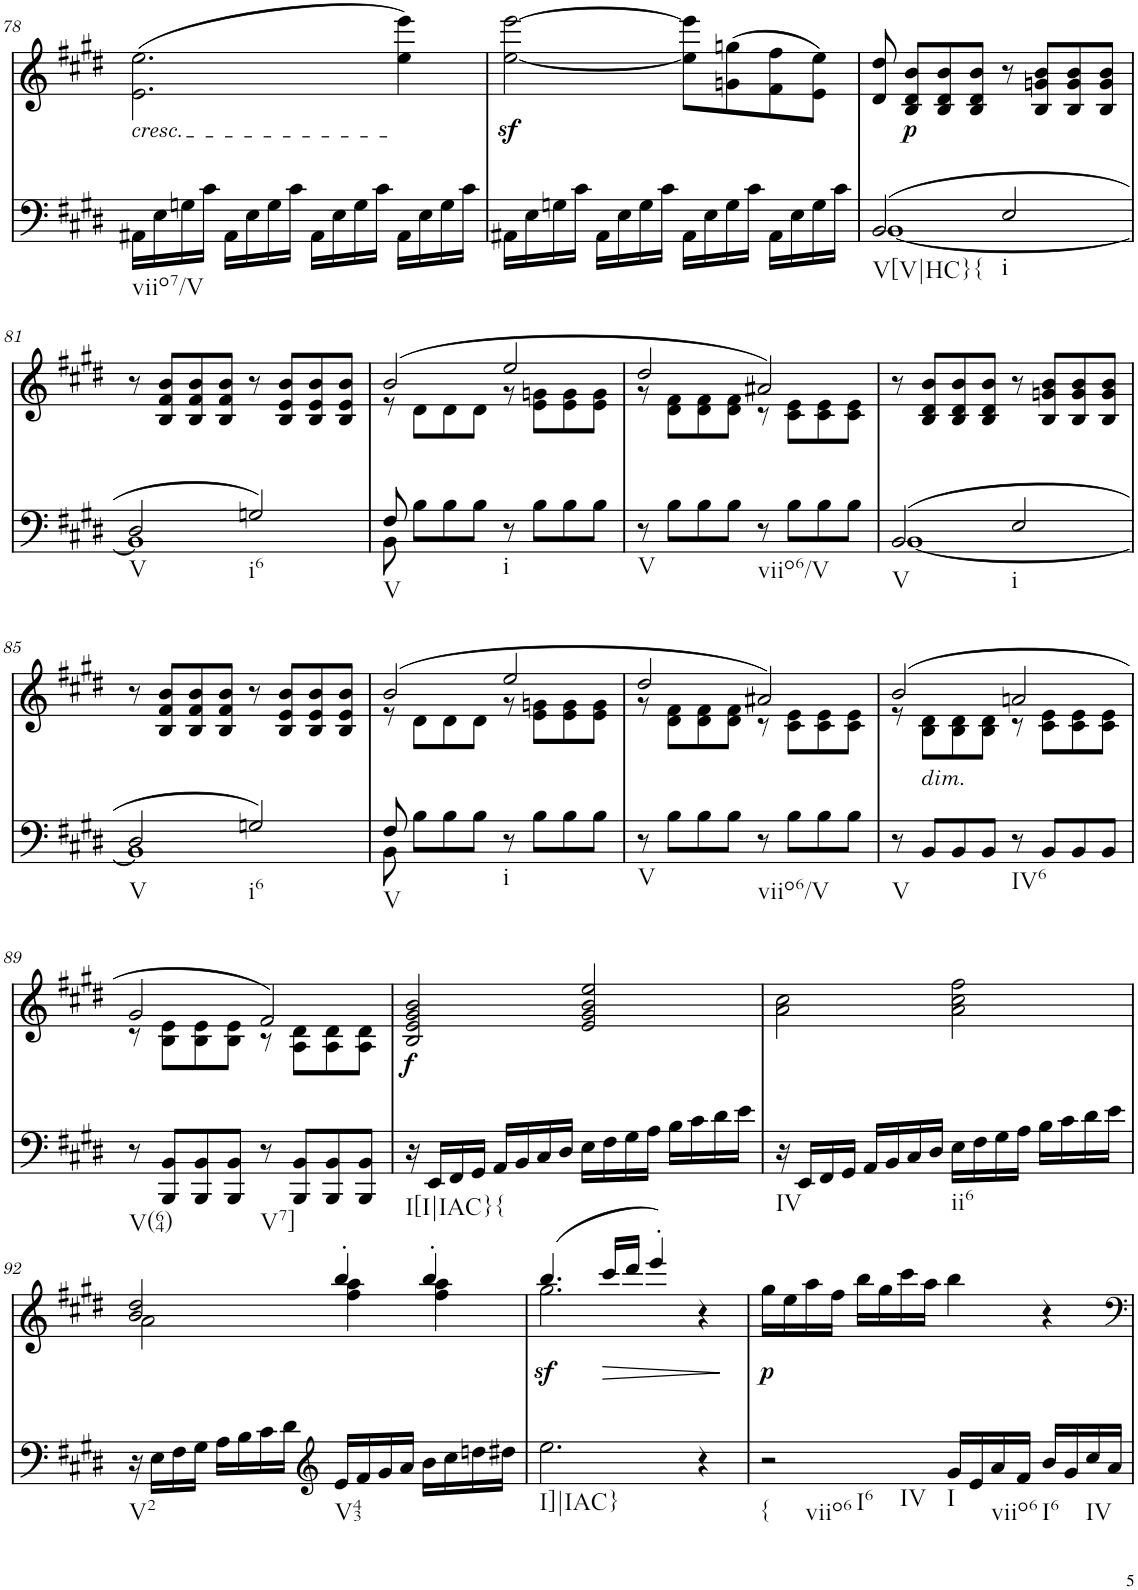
**kern	**kern	**text	**dynam
*part2	*part1	*part1	*part1
*staff2	*staff1	*staff1	*staff1
*I"piano	*I"piano	*	*
*I'Pno	*I'Pno	*	*
!!LO:PB:g=z
*clefF4	*clefG2	*	*
*k[f#c#g#d#]	*k[f#c#g#d#]	*	*
*E:	*E:	*	*
*M4/4	*M4/4	*	*
=78	=78	=78	=78
!	!LO:TX:b:i:t=cresc.	!	!
!LO:TX:b:t=viio7/V	!	!	!
!	!	!LO:LY:b	!
16AA#X\LL	(2.e\ 2.ee\	<	.
16E\	.	.	.
16Gn\	.	.	.
16c#\JJ	.	.	.
16AA#\LL	.	.	.
16E\	.	.	.
16G\	.	.	.
16c#\JJ	.	.	.
16AA#\LL	.	.	.
16E\	.	.	.
16G\	.	.	.
16c#\JJ	.	.	.
16AA#\LL	4ee\ 4eee\)	.	.
16E\	.	.	.
16G\	.	.	.
16c#\JJ	.	.	.
=79	=79	=79	=79
16AA#X\LL	[2ee\z< [2eee\z<	.	.
16E\	.	.	.
16Gn\	.	.	.
16c#\JJ	.	.	.
16AA#\LL	.	.	.
16E\	.	.	.
16G\	.	.	.
16c#\JJ	.	.	.
16AA#\LL	8ee\] 8eee\]L	.	.
16E\	.	.	.
16G\	(8gn\ 8ggn\	.	.
16c#\JJ	.	.	.
16AA#\LL	8f#\ 8ff#\	.	.
16E\	.	.	.
16G\	8e\ 8ee\J)	.	.
16c#\JJ	.	.	.
=80	=80	=80	=80
*^	*	*	*
!LO:TX:b:t=V[V|HC}{	!	!	!	!
!	!	!	!LO:LY:b	!
(2BB/	[1BB	8d#/ 8dd#/	p	.
!	!	!	!	!LO:DY:b
.	.	8B/ 8d#/ 8b/L	.	p
.	.	8B/ 8d#/ 8b/	.	.
.	.	8B/ 8d#/ 8b/J	.	.
!LO:TX:b:t=i	!	!	!	!
2E/	.	8r	.	.
.	.	8B/ 8gn/ 8b/L	.	.
.	.	8B/ 8g/ 8b/	.	.
.	.	8B/ 8g/ 8b/J	.	.
!!LO:LB:g=z
=81	=81	=81	=81	=81
!LO:TX:b:t=V	!	!	!	!
2D#/	1BB]	8r	.	.
.	.	8B/ 8f#/ 8b/L	.	.
.	.	8B/ 8f#/ 8b/	.	.
.	.	8B/ 8f#/ 8b/J	.	.
!LO:TX:b:t=i6	!	!	!	!
2Gn/)	.	8r	.	.
.	.	8B/ 8e/ 8b/L	.	.
.	.	8B/ 8e/ 8b/	.	.
.	.	8B/ 8e/ 8b/J	.	.
=82	=82	=82	=82	=82
*	*	*^	*	*
!LO:TX:b:t=V	!	!	!	!	!
8F#/	8BB\	(2b/	8r	.	.
8B\L	2..ryy	.	8d#\L	.	.
8B\	.	.	8d#\	.	.
8B\J	.	.	8d#\J	.	.
!LO:TX:b:t=i	!	!	!	!	!
8r	.	2ee/	8r	.	.
8B\L	.	.	8e\ 8gn\L	.	.
8B\	.	.	8e\ 8g\	.	.
8B\J	.	.	8e\ 8g\J	.	.
*v	*v	*	*	*	*
=83	=83	=83	=83	=83
!LO:TX:b:t=V	!	!	!	!
8r	2dd#/	8r	.	.
8B\L	.	8d#\ 8f#\L	.	.
8B\	.	8d#\ 8f#\	.	.
8B\J	.	8d#\ 8f#\J	.	.
!LO:TX:b:t=viio6/V	!	!	!	!
8r	2a#X/)	8r	.	.
8B\L	.	8c#\ 8e\L	.	.
8B\	.	8c#\ 8e\	.	.
8B\J	.	8c#\ 8e\J	.	.
=84	=84	=84	=84	=84
*^	*	*	*	*
!LO:TX:b:t=V	!	!	!	!	!
*	*	*v	*v	*	*
(2BB/	[1BB	8r	.	.
.	.	8B/ 8d#/ 8b/L	.	.
.	.	8B/ 8d#/ 8b/	.	.
.	.	8B/ 8d#/ 8b/J	.	.
!LO:TX:b:t=i	!	!	!	!
2E/	.	8r	.	.
.	.	8B/ 8gn/ 8b/L	.	.
.	.	8B/ 8g/ 8b/	.	.
.	.	8B/ 8g/ 8b/J	.	.
!!LO:LB:g=z
=85	=85	=85	=85	=85
!LO:TX:b:t=V	!	!	!	!
2D#/	1BB]	8r	.	.
.	.	8B/ 8f#/ 8b/L	.	.
.	.	8B/ 8f#/ 8b/	.	.
.	.	8B/ 8f#/ 8b/J	.	.
!LO:TX:b:t=i6	!	!	!	!
2Gn/)	.	8r	.	.
.	.	8B/ 8e/ 8b/L	.	.
.	.	8B/ 8e/ 8b/	.	.
.	.	8B/ 8e/ 8b/J	.	.
=86	=86	=86	=86	=86
*	*	*^	*	*
!LO:TX:b:t=V	!	!	!	!	!
8F#/	8BB\	(2b/	8r	.	.
8B\L	2..ryy	.	8d#\L	.	.
8B\	.	.	8d#\	.	.
8B\J	.	.	8d#\J	.	.
!LO:TX:b:t=i	!	!	!	!	!
8r	.	2ee/	8r	.	.
8B\L	.	.	8e\ 8gn\L	.	.
8B\	.	.	8e\ 8g\	.	.
8B\J	.	.	8e\ 8g\J	.	.
*v	*v	*	*	*	*
=87	=87	=87	=87	=87
!LO:TX:b:t=V	!	!	!	!
8r	2dd#/	8r	.	.
8B\L	.	8d#\ 8f#\L	.	.
8B\	.	8d#\ 8f#\	.	.
8B\J	.	8d#\ 8f#\J	.	.
!LO:TX:b:t=viio6/V	!	!	!	!
8r	2a#X/)	8r	.	.
8B\L	.	8c#\ 8e\L	.	.
8B\	.	8c#\ 8e\	.	.
8B\J	.	8c#\ 8e\J	.	.
=88	=88	=88	=88	=88
!LO:TX:b:t=V	!	!	!	!
8r	(2b/	8r	.	.
!	!	!LO:TX:b:i:t=dim.	!	!
8BB/L	.	8B\ 8d#\L	.	.
8BB/	.	8B\ 8d#\	.	.
8BB/J	.	8B\ 8d#\J	.	.
!LO:TX:b:t=IV6	!	!	!	!
8r	2an/	8r	>	.
8BB/L	.	8c#\ 8e\L	.	.
8BB/	.	8c#\ 8e\	.	.
8BB/J	.	8c#\ 8e\J	.	.
!!LO:LB:g=z	!!
=89	=89	=89	=89	=89
!LO:TX:b:t=V(64)	!	!	!	!
8r	2g#/	8r	.	.
8BBB/ 8BB/L	.	8B\ 8e\L	.	.
8BBB/ 8BB/	.	8B\ 8e\	.	.
8BBB/ 8BB/J	.	8B\ 8e\J	.	.
!LO:TX:b:t=V7]	!	!	!	!
8r	2f#/)	8r	.	.
8BBB/ 8BB/L	.	8A\ 8d#\L	.	.
8BBB/ 8BB/	.	8A\ 8d#\	.	.
8BBB/ 8BB/J	.	8A\ 8d#\J	.	.
=90	=90	=90	=90	=90
!LO:TX:b:t=I[I|IAC}{	!	!	!	!
!	!	!	!LO:LY:b	!LO:DY:b
*	*v	*v	*	*
16r	2B/ 2e/ 2g#/ 2b/	f	f
16EE/LL	.	.	.
16FF#/	.	.	.
16GG#/JJ	.	.	.
16AA/LL	.	.	.
16BB/	.	.	.
16C#/	.	.	.
16D#/JJ	.	.	.
16E\LL	2e/ 2g#/ 2b/ 2ee/	.	.
16F#\	.	.	.
16G#\	.	.	.
16A\JJ	.	.	.
16B\LL	.	.	.
16c#\	.	.	.
16d#\	.	.	.
16e\JJ	.	.	.
=91	=91	=91	=91
!LO:TX:b:t=IV	!	!	!
16r	2a\ 2cc#\	.	.
16EE/LL	.	.	.
16FF#/	.	.	.
16GG#/JJ	.	.	.
16AA/LL	.	.	.
16BB/	.	.	.
16C#/	.	.	.
16D#/JJ	.	.	.
!LO:TX:b:t=ii6	!	!	!
16E\LL	2a\ 2cc#\ 2ff#\	.	.
16F#\	.	.	.
16G#\	.	.	.
16A\JJ	.	.	.
16B\LL	.	.	.
16c#\	.	.	.
16d#\	.	.	.
16e\JJ	.	.	.
!!LO:LB:g=z
=92	=92	=92	=92
*	*^	*	*
!LO:TX:b:t=V2	!	!	!	!
16r	2b/ 2dd#/	2a\	.	.
16E\LL	.	.	.	.
16F#\	.	.	.	.
16G#\JJ	.	.	.	.
16A\LL	.	.	.	.
16B\	.	.	.	.
16c#\	.	.	.	.
16d#\JJ	.	.	.	.
*clefG2	*	*	*	*
!LO:TX:b:t=V43	!	!	!	!
16e/LL	4bb'/	4ff#\ 4aa\	.	.
16f#/	.	.	.	.
16g#/	.	.	.	.
16a/JJ	.	.	.	.
16b\LL	4bb'/	4ff#\ 4aa\	.	.
16cc#\	.	.	.	.
16ddn\	.	.	.	.
16dd#X\JJ	.	.	.	.
=93	=93	=93	=93	=93
!LO:TX:b:t=I]|IAC}	!	!	!	!
!	!	!	!LO:LY:b	!LO:DY:b
2.ee\	(4.bb/	2.gg#\	>	sf
!	!	!	!	!LO:HP:b
.	16ccc#/LL	.	.	>
.	16ddd#/JJ	.	.	.
.	4eee'/)	.	.	.
4r	4r	4ryy	.	]
=94	=94	=94	=94	=94
!LO:TX:b:t={	!	!	!	!
!LO:TX:b:t=viio6	!	!	!	!
!LO:TX:b:t=I6	!	!	!	!
!LO:TX:b:t=IV	!	!	!	!
!	!	!	!LO:LY:b	!LO:DY:b
*	*v	*v	*	*
2r	16gg#\LL	p	p
.	16ee\	.	.
.	16aa\	.	.
.	16ff#\JJ	.	.
.	16bb\LL	.	.
.	16gg#\	.	.
.	16ccc#\	.	.
.	16aa\JJ	.	.
!LO:TX:b:t=I	!	!	!
16g#/LL	4bb\	.	.
16e/	.	.	.
!LO:TX:b:t=viio6	!	!	!
16a/	.	.	.
16f#/JJ	.	.	.
!LO:TX:b:t=I6	!	!	!
16b/LL	4r	.	.
16g#/	.	.	.
!LO:TX:b:t=IV	!	!	!
16cc#/	.	.	.
16a/JJ	.	.	.
=	=	=	=
*-	*-	*-	*-
